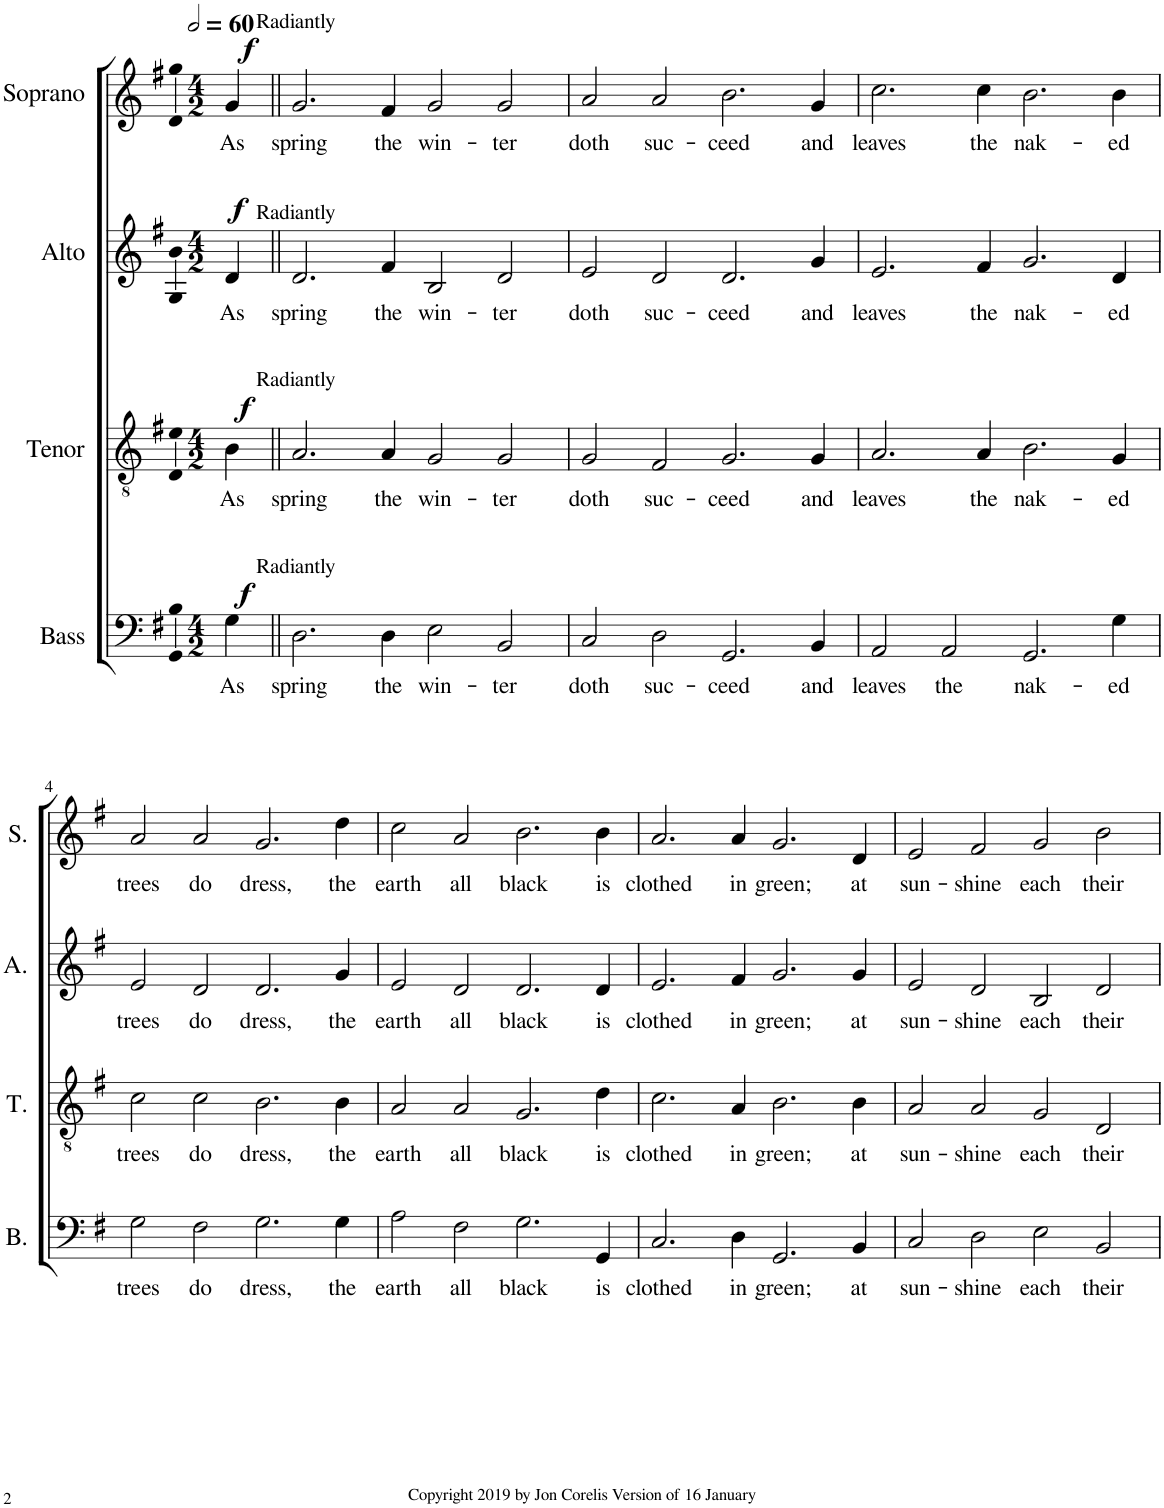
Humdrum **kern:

**kern	**text	**dynam	**kern	**text	**dynam	**kern	**text	**dynam	**kern	**text	**dynam
*part4	*part4	*part4	*part3	*part3	*part3	*part2	*part2	*part2	*part1	*part1	*part1
*staff4	*staff4	*staff4	*staff3	*staff3	*staff3	*staff2	*staff2	*staff2	*staff1	*staff1	*staff1
*I"Bass	*	*	*I"Tenor	*	*	*I"Alto	*	*	*I"Soprano	*	*
*I'B.	*	*	*I'T.	*	*	*I'A.	*	*	*I'S.	*	*
*clefF4	*	*	*clefGv2	*	*	*clefG2	*	*	*clefG2	*	*
*k[f#]	*	*	*k[f#]	*	*	*k[f#]	*	*	*k[f#]	*	*
*M4/2	*	*	*M4/2	*	*	*M4/2	*	*	*M4/2	*	*
*MM120	*	*	*MM120	*	*	*MM120	*	*	*MM120	*	*
=	=	=	=	=	=	=	=	=	=	=	=
!	!	!	!	!	!	!	!	!	!LO:TX:a:t=Radiantly	!	!
!	!	!	!	!	!	!LO:TX:a:t=Radiantly	!	!	!	!	!
!	!	!	!LO:TX:a:t=Radiantly	!	!	!	!	!	!	!	!
!LO:TX:a:t=Radiantly	!	!	!	!	!	!	!	!	!	!	!
!	!LO:LY:b	!LO:DY:a	!	!LO:LY:b	!LO:DY:a	!	!LO:LY:b	!LO:DY:a	!	!LO:LY:b	!LO:DY:a
4G\	As	f	4B\	As	f	4d/	As	f	4g/	As	f
=1||	=1||	=1||	=1||	=1||	=1||	=1||	=1||	=1||	=1||	=1||	=1||
!	!LO:LY:b	!	!	!LO:LY:b	!	!	!LO:LY:b	!	!	!LO:LY:b	!
2.D\	spring	.	2.A/	spring	.	2.d/	spring	.	2.g/	spring	.
!	!LO:LY:b	!	!	!LO:LY:b	!	!	!LO:LY:b	!	!	!LO:LY:b	!
4D\	the	.	4A/	the	.	4f#/	the	.	4f#/	the	.
!	!LO:LY:b	!	!	!LO:LY:b	!	!	!LO:LY:b	!	!	!LO:LY:b	!
2E\	win-	.	2G/	win-	.	2B/	win-	.	2g/	win-	.
!	!LO:LY:b	!	!	!LO:LY:b	!	!	!LO:LY:b	!	!	!LO:LY:b	!
2BB/	-ter	.	2G/	-ter	.	2d/	-ter	.	2g/	-ter	.
=2	=2	=2	=2	=2	=2	=2	=2	=2	=2	=2	=2
!	!LO:LY:b	!	!	!LO:LY:b	!	!	!LO:LY:b	!	!	!LO:LY:b	!
2C/	doth	.	2G/	doth	.	2e/	doth	.	2a/	doth	.
!	!LO:LY:b	!	!	!LO:LY:b	!	!	!LO:LY:b	!	!	!LO:LY:b	!
2D\	suc-	.	2F#/	suc-	.	2d/	suc-	.	2a/	suc-	.
!	!LO:LY:b	!	!	!LO:LY:b	!	!	!LO:LY:b	!	!	!LO:LY:b	!
2.GG/	-ceed	.	2.G/	-ceed	.	2.d/	-ceed	.	2.b\	-ceed	.
!	!LO:LY:b	!	!	!LO:LY:b	!	!	!LO:LY:b	!	!	!LO:LY:b	!
4BB/	and	.	4G/	and	.	4g/	and	.	4g/	and	.
=3	=3	=3	=3	=3	=3	=3	=3	=3	=3	=3	=3
!	!LO:LY:b	!	!	!LO:LY:b	!	!	!LO:LY:b	!	!	!LO:LY:b	!
2AA/	leaves	.	2.A/	leaves	.	2.e/	leaves	.	2.cc\	leaves	.
!	!LO:LY:b	!	!	!	!	!	!	!	!	!	!
2AA/	the	.	.	.	.	.	.	.	.	.	.
!	!	!	!	!LO:LY:b	!	!	!LO:LY:b	!	!	!LO:LY:b	!
.	.	.	4A/	the	.	4f#/	the	.	4cc\	the	.
!	!LO:LY:b	!	!	!LO:LY:b	!	!	!LO:LY:b	!	!	!LO:LY:b	!
2.GG/	nak-	.	2.B\	nak-	.	2.g/	nak-	.	2.b\	nak-	.
!	!LO:LY:b	!	!	!LO:LY:b	!	!	!LO:LY:b	!	!	!LO:LY:b	!
4G\	-ed	.	4G/	-ed	.	4d/	-ed	.	4b\	-ed	.
!!LO:LB:g=z
=4	=4	=4	=4	=4	=4	=4	=4	=4	=4	=4	=4
!	!LO:LY:b	!	!	!LO:LY:b	!	!	!LO:LY:b	!	!	!LO:LY:b	!
2G\	trees	.	2c\	trees	.	2e/	trees	.	2a/	trees	.
!	!LO:LY:b	!	!	!LO:LY:b	!	!	!LO:LY:b	!	!	!LO:LY:b	!
2F#\	do	.	2c\	do	.	2d/	do	.	2a/	do	.
!	!LO:LY:b	!	!	!LO:LY:b	!	!	!LO:LY:b	!	!	!LO:LY:b	!
2.G\	dress,	.	2.B\	dress,	.	2.d/	dress,	.	2.g/	dress,	.
!	!LO:LY:b	!	!	!LO:LY:b	!	!	!LO:LY:b	!	!	!LO:LY:b	!
4G\	the	.	4B\	the	.	4g/	the	.	4dd\	the	.
=5	=5	=5	=5	=5	=5	=5	=5	=5	=5	=5	=5
!	!LO:LY:b	!	!	!LO:LY:b	!	!	!LO:LY:b	!	!	!LO:LY:b	!
2A\	earth	.	2A/	earth	.	2e/	earth	.	2cc\	earth	.
!	!LO:LY:b	!	!	!LO:LY:b	!	!	!LO:LY:b	!	!	!LO:LY:b	!
2F#\	all	.	2A/	all	.	2d/	all	.	2a/	all	.
!	!LO:LY:b	!	!	!LO:LY:b	!	!	!LO:LY:b	!	!	!LO:LY:b	!
2.G\	black	.	2.G/	black	.	2.d/	black	.	2.b\	black	.
!	!LO:LY:b	!	!	!LO:LY:b	!	!	!LO:LY:b	!	!	!LO:LY:b	!
4GG/	is	.	4d\	is	.	4d/	is	.	4b\	is	.
=6	=6	=6	=6	=6	=6	=6	=6	=6	=6	=6	=6
!	!LO:LY:b	!	!	!LO:LY:b	!	!	!LO:LY:b	!	!	!LO:LY:b	!
2.C/	clothed	.	2.c\	clothed	.	2.e/	clothed	.	2.a/	clothed	.
!	!LO:LY:b	!	!	!LO:LY:b	!	!	!LO:LY:b	!	!	!LO:LY:b	!
4D\	in	.	4A/	in	.	4f#/	in	.	4a/	in	.
!	!LO:LY:b	!	!	!LO:LY:b	!	!	!LO:LY:b	!	!	!LO:LY:b	!
2.GG/	green;	.	2.B\	green;	.	2.g/	green;	.	2.g/	green;	.
!	!LO:LY:b	!	!	!LO:LY:b	!	!	!LO:LY:b	!	!	!LO:LY:b	!
4BB/	at	.	4B\	at	.	4g/	at	.	4d/	at	.
=7	=7	=7	=7	=7	=7	=7	=7	=7	=7	=7	=7
!	!LO:LY:b	!	!	!LO:LY:b	!	!	!LO:LY:b	!	!	!LO:LY:b	!
2C/	sun-	.	2A/	sun-	.	2e/	sun-	.	2e/	sun-	.
!	!LO:LY:b	!	!	!LO:LY:b	!	!	!LO:LY:b	!	!	!LO:LY:b	!
2D\	-shine	.	2A/	-shine	.	2d/	-shine	.	2f#/	-shine	.
!	!LO:LY:b	!	!	!LO:LY:b	!	!	!LO:LY:b	!	!	!LO:LY:b	!
2E\	each	.	2G/	each	.	2B/	each	.	2g/	each	.
!	!LO:LY:b	!	!	!LO:LY:b	!	!	!LO:LY:b	!	!	!LO:LY:b	!
2BB/	their	.	2D/	their	.	2d/	their	.	2b\	their	.
=	=	=	=	=	=	=	=	=	=	=	=
*-	*-	*-	*-	*-	*-	*-	*-	*-	*-	*-	*-
